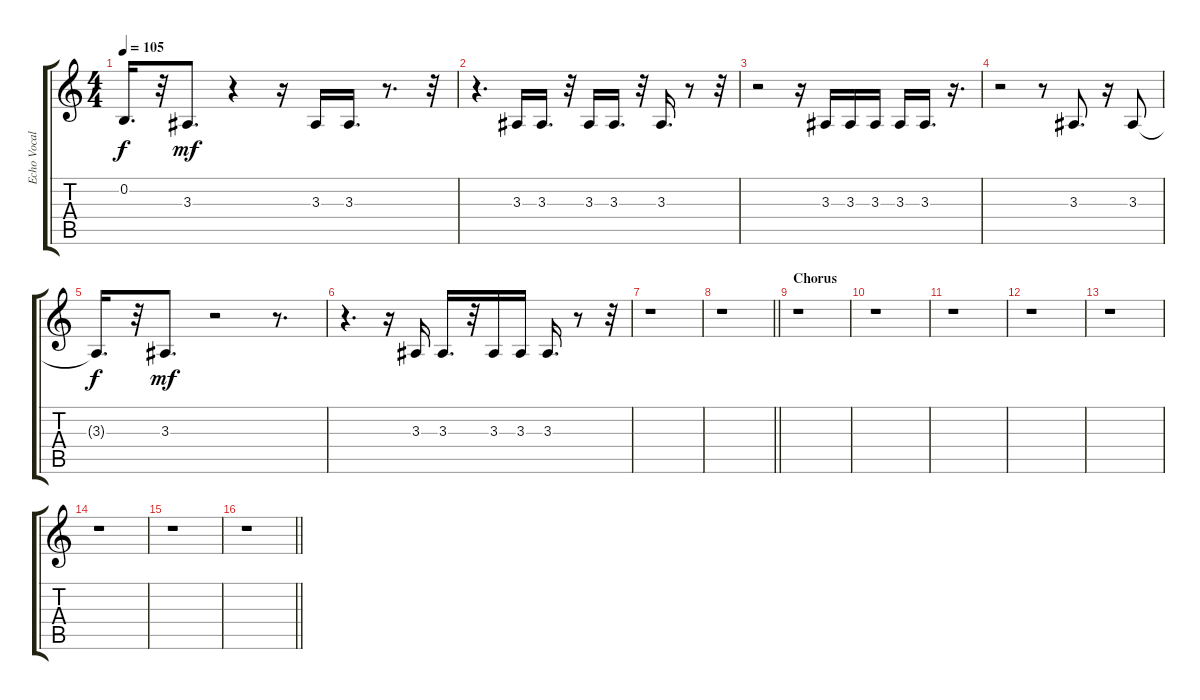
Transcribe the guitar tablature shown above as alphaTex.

\track ("Echo Vocals" "Echo Vocal") {instrument altosax}
\staff {score tabs}
\tuning (E4 B3 G3 D3 A2 E2) {hide}
\ts (4 4)
\tempo 105
\clef g2
\ks c
0.2{t}.16{d dy f} r.32 3.3.8{d dy mf} r.4 r.16 3.3.16 3.3.16{d} r.8{d} r.32 |
r.4{d} 3.3.16 3.3.16{d} r.32 3.3.16 3.3.16{d} r.32 3.3.16{d} r.8 r.32 |
r.2 r.16 3.3.16 3.3.16 3.3.16 3.3.16 3.3.16{d} r.16{d} |
r.2 r.8 3.3.8{d} r.16 3.3.8 |
3.3{t}.16{d dy f} r.32 3.3.8{d dy mf} r.2 r.8{d} |
r.4{d} r.16 3.3.16 3.3.16{d} r.32 3.3.16 3.3.16 3.3.16{d} r.8 r.32 |
r.1 |
\barLineRight lightlight
r.1 |
\section ("" "Chorus")
r.1 |
r.1 |
r.1 |
r.1 |
r.1 |
r.1 |
r.1 |
\barLineRight lightlight
r.1
